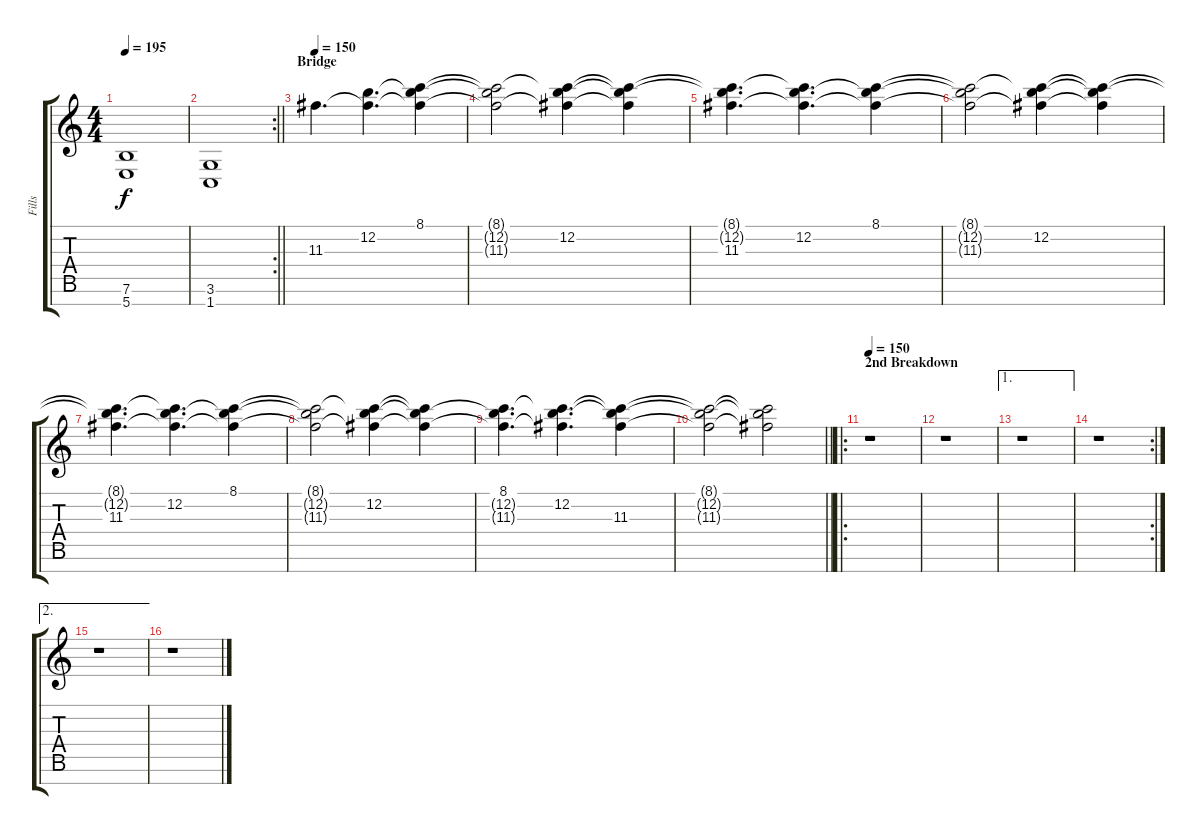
\track ("Fills" "Fills") {instrument distortionguitar}
\staff {score tabs}
\tuning (E4 B3 G3 D3 A2 E2 B1) {hide}
\ts (4 4)
\tempo 195
\clef g2
\ks c
(7.6 5.7).1{dy f} |
\rc 2
\barLineRight lightlight
(3.6 1.7).1 |
\section ("" "Bridge")
\tempo 160
\tempo 150
11.3.4{d volume 16 instrument distortionguitar} (12.2 11.3{t}).4{d} (8.1 12.2{t} 11.3{t}).4 |
(8.1{t} 12.2{t} 11.3{t}).2 (8.1{t} 12.2 11.3{t}).4 (8.1{t} 12.2{t} 11.3{t}).4 |
(8.1{t} 12.2{t} 11.3).4{d} (8.1{t} 12.2 11.3{t}).4{d} (8.1 12.2{t} 11.3{t}).4 |
(8.1{t} 12.2{t} 11.3{t}).2 (8.1{t} 12.2 11.3{t}).4 (8.1{t} 12.2{t} 11.3{t}).4 |
(8.1{t} 12.2{t} 11.3).4{d} (8.1{t} 12.2 11.3{t}).4{d} (8.1 12.2{t} 11.3{t}).4 |
(8.1{t} 12.2{t} 11.3{t}).2 (8.1{t} 12.2 11.3{t}).4 (8.1{t} 12.2{t} 11.3{t}).4 |
(8.1 12.2{t} 11.3{t}).4{d} (8.1{t} 12.2 11.3{t}).4{d} (8.1{t} 12.2{t} 11.3).4 |
\barLineRight lightlight
(8.1{t} 12.2{t} 11.3{t}).2 (8.1{t} 12.2{t} 11.3{t}).2 |
\ro
\section ("" "2nd Breakdown")
\tempo 150
r.1 |
r.1 |
\ae 1
r.1 |
\rc 2
r.1 |
\ae 2
r.1 |
r.1
